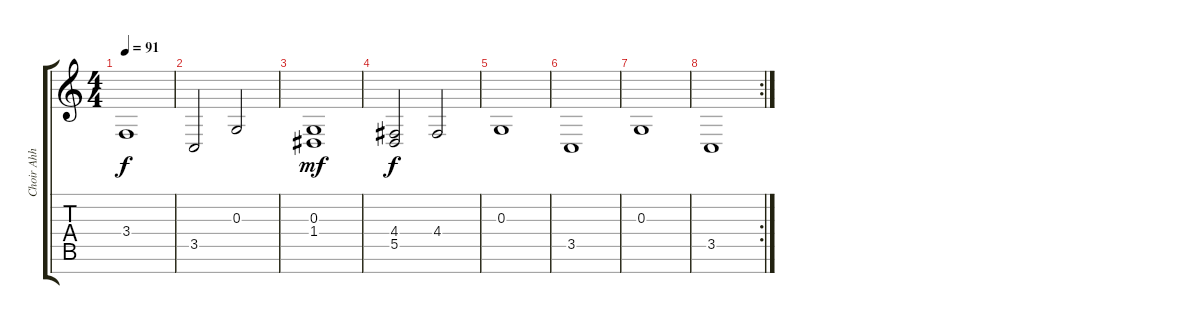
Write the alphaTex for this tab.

\track ("Choir Ahh" "Choir Ahh") {instrument choiraahs}
\staff {score tabs}
\tuning (E4 B3 G3 D3 A2 E2 B1) {hide}
\ts (4 4)
\tempo 91
\clef g2
\ks c
3.4.1{dy f} |
3.5.2 0.3.2 |
(0.3 1.4).1{dy mf} |
(4.4 5.5).2{dy f} 4.4.2 |
0.3.1 |
3.5.1 |
0.3.1 |
\rc 2
3.5.1
